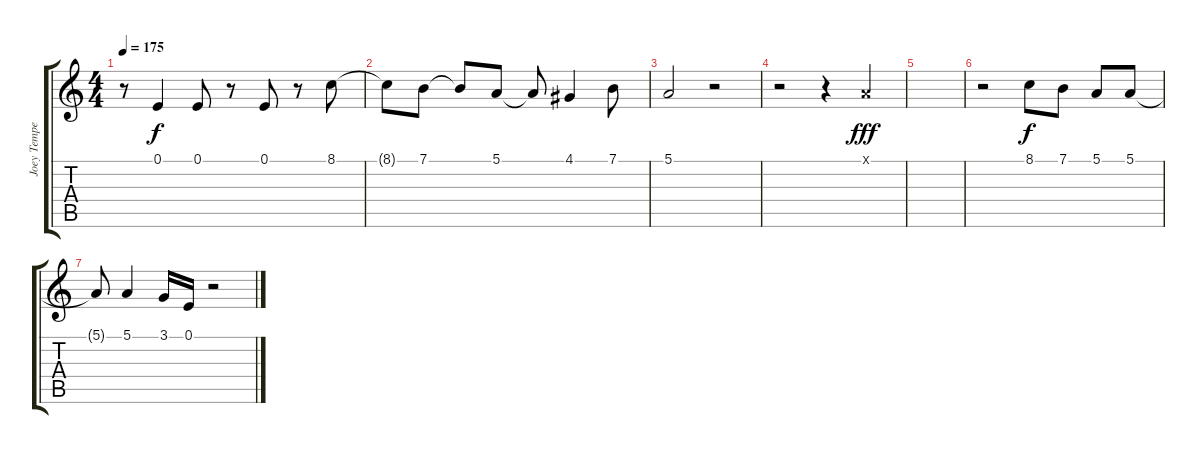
\track ("Joey Tempest" "Joey Tempe") {instrument lead6voice}
\staff {score tabs}
\tuning (E4 B3 G3 D3 A2 E2) {hide}
\ts (4 4)
\tempo 175
\clef g2
\ks c
r.8{dy mp} 0.1.4{dy f} 0.1.8 r.8 0.1.8 r.8 8.1.8 |
8.1{t}.8 7.1.8 7.1{t}.8 5.1.8 5.1{t}.8 4.1.4 7.1.8 |
5.1.2 r.2 |
r.2 r.4 5.1{x}.4{dy fff} |
|
r.2 8.1.8{dy f} 7.1.8 5.1.8 5.1.8 |
5.1{t}.8 5.1.4 3.1.16 0.1.16 r.2
